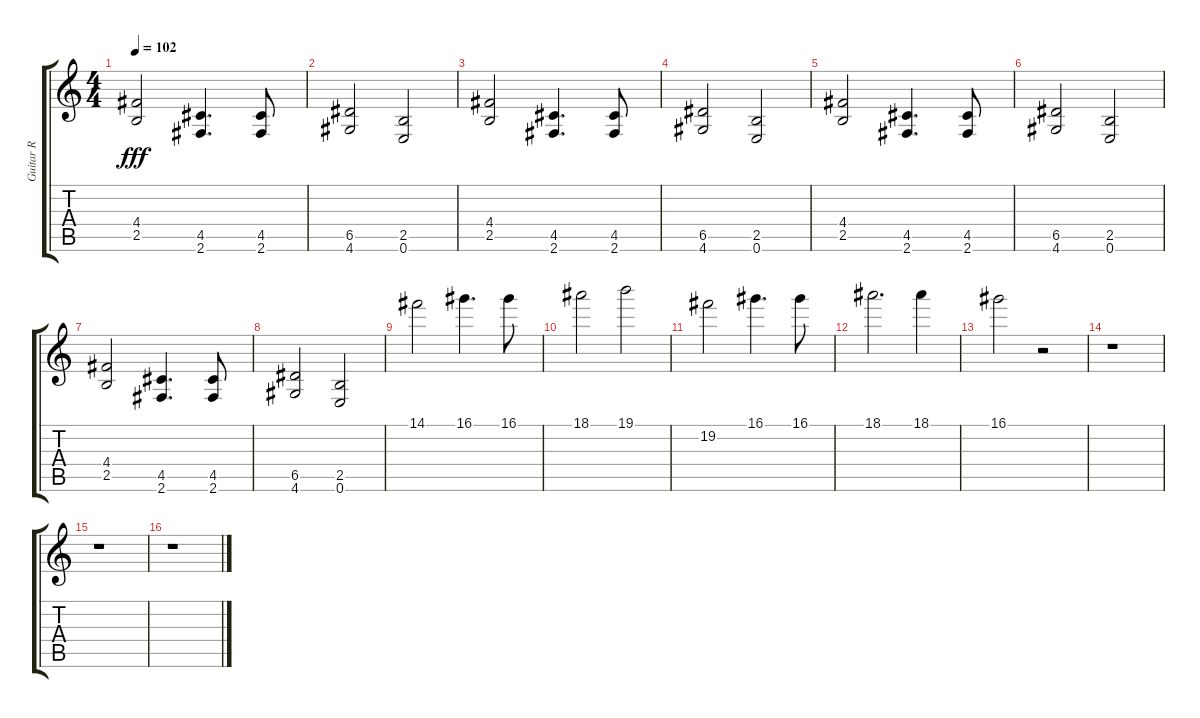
\track ("Guitar R" "Guitar R") {instrument distortionguitar}
\staff {score tabs}
\tuning (E4 B3 G3 D3 A2 E2) {hide}
\ts (4 4)
\tempo 102
\clef g2
\ks c
(4.4 2.5).2{dy fff volume 8} (4.5 2.6).4{d} (4.5 2.6).8 |
(6.5 4.6).2 (2.5 0.6).2 |
(4.4 2.5).2 (4.5 2.6).4{d} (4.5 2.6).8 |
(6.5 4.6).2 (2.5 0.6).2 |
(4.4 2.5).2 (4.5 2.6).4{d} (4.5 2.6).8 |
(6.5 4.6).2 (2.5 0.6).2 |
(4.4 2.5).2 (4.5 2.6).4{d} (4.5 2.6).8 |
(6.5 4.6).2 (2.5 0.6).2 |
14.1.2{volume 12} 16.1.4{d} 16.1.8 |
18.1.2 19.1.2 |
19.2.2 16.1.4{d} 16.1.8 |
18.1.2{d} 18.1.4 |
16.1.2{volume 11} r.2 |
r.1 |
r.1 |
r.1
